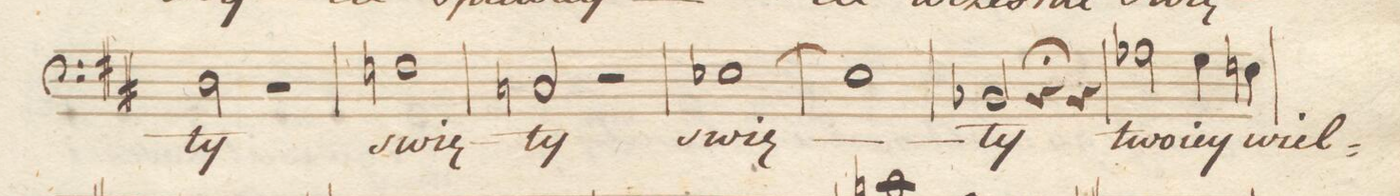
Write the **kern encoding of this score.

**kern	**text	**dynam
*I"Basso.	*	*
*clefF4	*	*
*k[f#c#]	*	*
*met(c|)	*	*
*M2/2	*	*
2D\	-ty	.
2r	.	.
=45	=45	=45
1Fn\	swię-	.
=46	=46	=46
2Cn/	-ty	.
2r	.	.
=47	=47	=47
[1E-X\	swię-	.
=48	=48	=48
1E-\]	.	.
=49	=49	=49
2BB-X/	-ty	.
4r;	.	.
4r	.	.
=50	=50	=50
2A-X\	two-	.
4G\	-iey	.
4Fn\	wiel-	.
=51	=51	=51
*-	*-	*-
